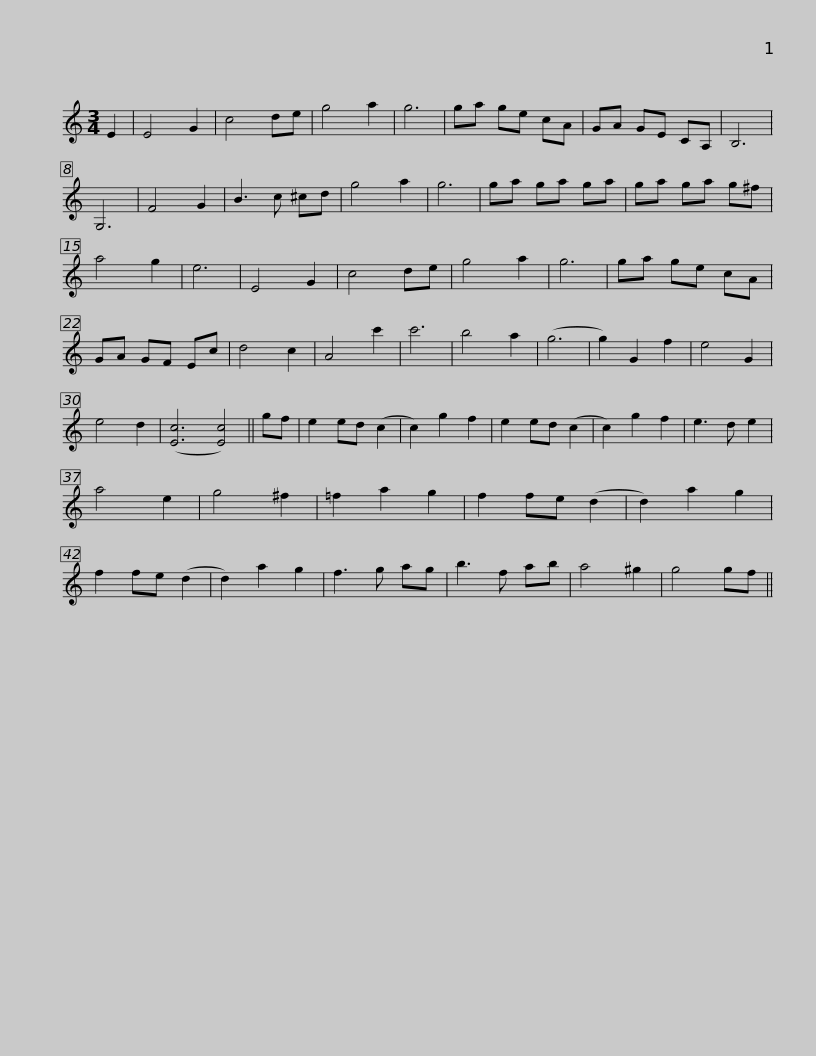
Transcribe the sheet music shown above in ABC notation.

X:1
L:1/8
M:3/4
I:linebreak $
K:C
V:1 treble
V:1
 E2 | E4 G2 | c4 de | g4 a2 | g6 | %5
 ga ge cA | GA GE CA, | B,6 | G,6 | F4 G2 | %10
 B3 c ^cd | g4 a2 | g6 |$ ga ga ga | ga ga g^f | %15
 a4 g2 | e6 | E4 G2 | c4 de | g4 a2 | %20
 g6 | ga ge cA | GA GF Ec | d4 c2 |$ A4 c'2 | %25
 c'6 | b4 a2 | (g6 | g2) G2 f2 | e4 G2 | %30
 e4 d2 | ([Ec]6 [Ec]4) || gf | e2 ed (c2 | c2) g2 f2 | %35
 e2 ed (c2 | c2) g2 f2 | e3 d e2 |$ a4 e2 | g4 ^f2 | %40
 =f2 a2 g2 | f2 fe (d2 | d2) a2 g2 | f2 fe (d2 | d2) a2 g2 | %45
 f3 g ag | b3 f ab | a4 ^g2 | g4 gf || %49
